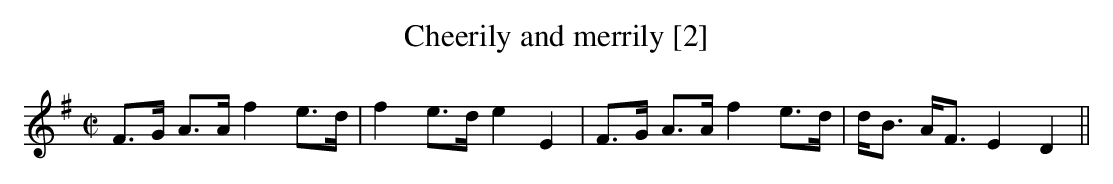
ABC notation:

X:1
T:Cheerily and merrily [2]
M:C|
L:1/8
K:G
F>G A>A f2 e>d|f2 e>d e2E2|F>G A>A f2 e>d|d<B A<F E2D2||
